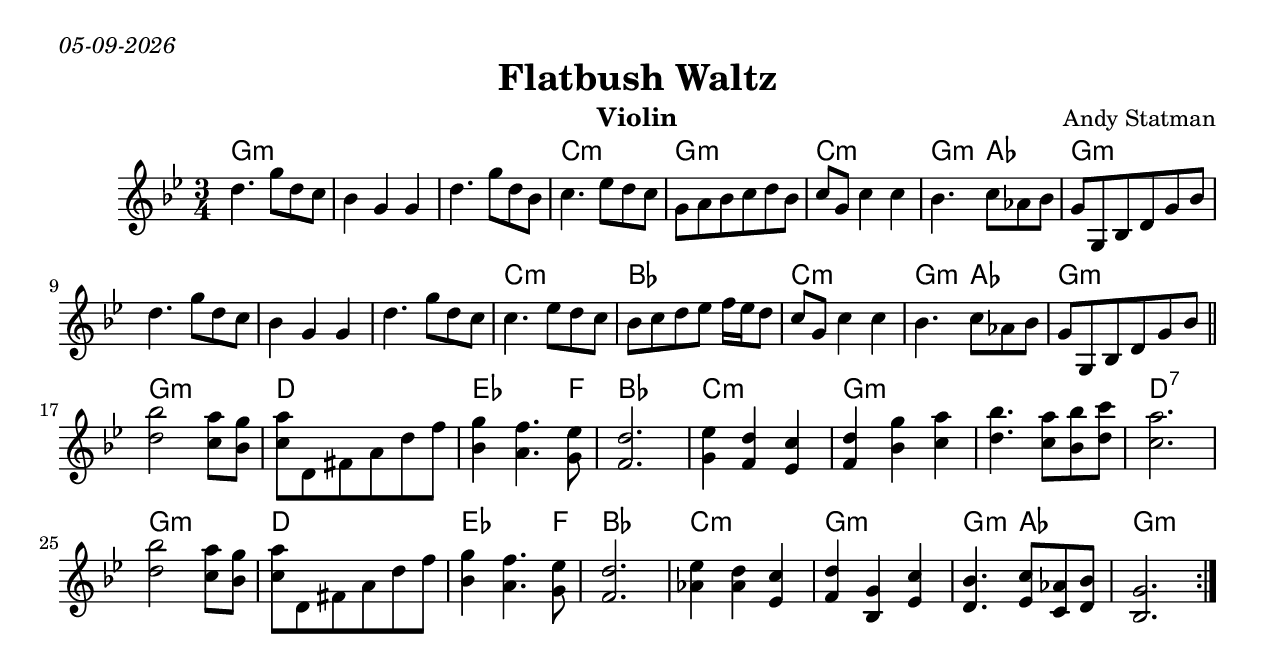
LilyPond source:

\version "2.24.0"
\include "english.ly"
%\pointAndClickOff
\paper{
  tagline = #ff
  print-all-headers = ##t
  #(set-paper-size "letter")
}
date = #(strftime "%d-%m-%Y" (localtime (current-time)))

\markup{ \italic{ \date }  }

%\markup{ Got something to say? }

global = {
  \clef treble
  \key g \minor
  \time 3/4
  \set Score.rehearsalMarkFormatter = #format-mark-box-alphabet
}

%#################################### Melody ########################
%melody =  \transpose c d \relative c' {  %transpose for clarinet
melody = \relative c'' {
  \global
  %\partial 16*3 a16 d f   %lead in notes

  \repeat volta 2{
   %\mark \default
   d4. g8 d c
   bf4 g g
   d'4. g8 d bf
   c4. ef8 d c

   g8 a bf c d bf
   c8 g c4 c
   %d4. g8 d c
   bf4. c8 af bf
   g8 g, bf d g bf

   d4. g8 d c
   bf4 g g
   d'4. g8 d c
   c4. ef8 d c

   bf8 c d ef f16 ef d8|
   c8 g c4 c
   bf4. c8 af bf
   g8 g, bf d g bf \bar"||"
   \break
   %   B part
   <<d2 bf'>><< a8  c,>> <<bf g'>>
   <<a8 c,>> d,fs a d f
   <<bf,4 g'>> <<a,4. f'>> <<g,8 ef'>>
   <<d2. f,>>
   % higher note 2nd
   <<ef'4 g,>><<f d'>> <<ef, c' >>
   <<f,4 d'>> <<bf g'>> <<c, a'>>
   <<{d,4. c8 bf d
      c2.
      d2 c8 bf
     }
     {bf'4. a8 bf c
      a2.
      bf2 a8 g
   }>>

   <<c,8 a'>> d,, fs a d f %maybe f #

   <<{bf,4  a4. g8
      f2.
      af4 af ef
      f4 bf, ef
      d4. ef8 c d
      bf2.
     }
     {g''4 f4. ef8
     d2.
     ef4 d c
     d4 g, c
     bf4.c8 af bf
     g2.
   }>>


  }




}
%################################# Lyrics #####################
%\addlyrics{ \set stanza = #"1. " }
%################################# Chords #######################
harmonies = \chordmode {
  g2.*3:m
  c2.:m
  g2.:m
  c2.:m
  g4.:m af4.
  g2.*4:m
  c2.:m
  bf2.
  c2.:m
  g4.:m af4.
  g2.:m
  % high part
  g2.:m
  d2.
  ef8*5 f8
  bf2.
  c2.:m
  g2.*2:m
  d2.:7
  g2.:m
  d2.
  ef8*5 f8
  bf2.
  c2.:m
  g4*3:m
  g4.:m af4.:
  g2.:m
}

\score {
  <<
    \new ChordNames {
      \set chordChanges = ##f
      \harmonies
    }
    \new Staff   \melody
  >>
  \header{
    title= "Flatbush Waltz"
    subtitle=""
    composer= "Andy Statman"
    instrument = "Violin"
    arranger= ""
  }
  \midi{\tempo 4 = 120}
  \layout{indent = 1.0\cm}
}
%{
% more verses:
\markup{}
\markup {
  \fill-line {
    \hspace #0.1 % distance from left margin
    \column {
      \line { "1."
	\column {
	  ""
	}
      }
      \hspace #0.2 % vertical distance between verses
      \line { "2."
	\column {
	 ""
	}
      }
    }
    \hspace #0.1  % horiz. distance between columns
    \column {
      \line { "3."
	\column {
	  ""
	}
      }
      \hspace #0.2 % distance between verses
      \line { "4."
	\column {
	 ""
	}
      }
    }
    \hspace #0.1 % distance to right margin
  }
}

%}


%{
convert-ly (GNU LilyPond) 2.20.0  convert-ly: Processing `'...
Applying conversion: 2.19.2, 2.19.7, 2.19.11, 2.19.16, 2.19.22,
2.19.24, 2.19.28, 2.19.29, 2.19.32, 2.19.40, 2.19.46, 2.19.49,
2.19.80, 2.20.0
%}
